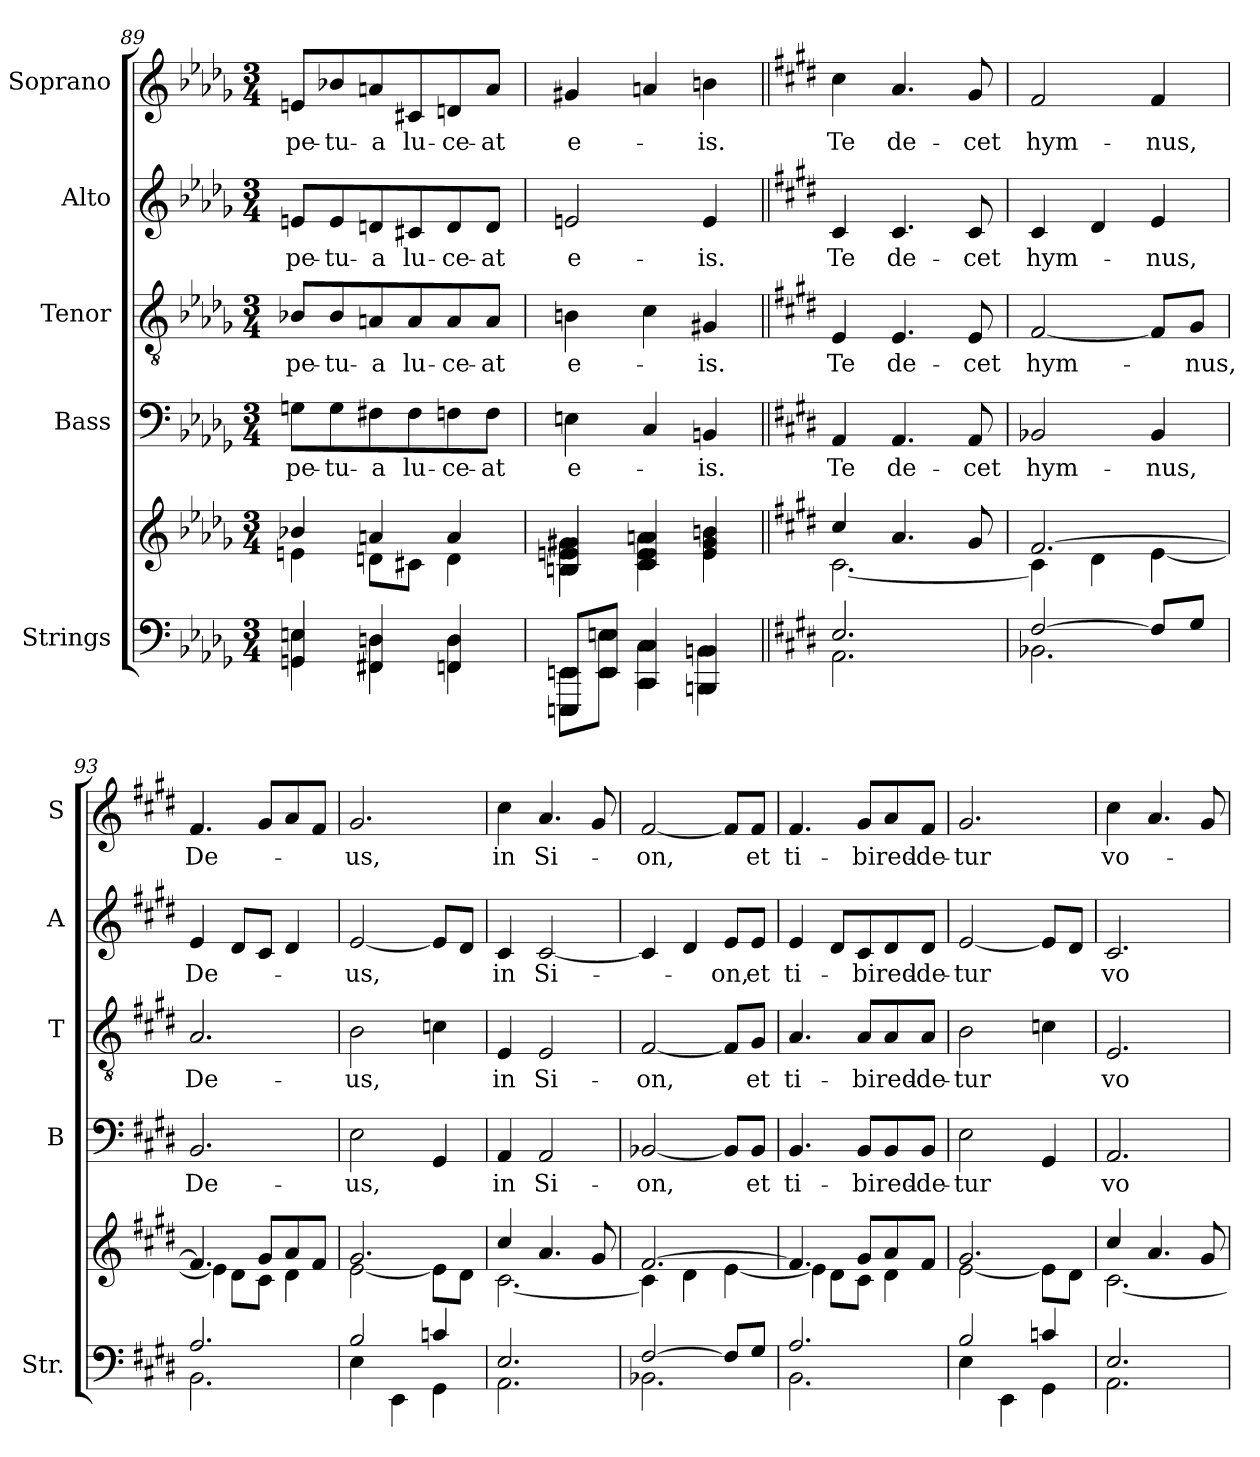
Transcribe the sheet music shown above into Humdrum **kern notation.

**kern	**kern	**kern	**text	**kern	**text	**kern	**text	**kern	**text
*part5	*part5	*part4	*part4	*part3	*part3	*part2	*part2	*part1	*part1
*staff6	*staff5	*staff4	*staff4	*staff3	*staff3	*staff2	*staff2	*staff1	*staff1
*I"Strings	*	*I"Bass	*	*I"Tenor	*	*I"Alto	*	*I"Soprano	*
*I'Str.	*	*I'B	*	*I'T	*	*I'A	*	*I'S	*
*clefF4	*clefG2	*clefF4	*	*clefGv2	*	*clefG2	*	*clefG2	*
*k[b-e-a-d-g-]	*k[b-e-a-d-g-]	*k[b-e-a-d-g-]	*	*k[b-e-a-d-g-]	*	*k[b-e-a-d-g-]	*	*k[b-e-a-d-g-]	*
*D-:	*D-:	*D-:	*	*D-:	*	*D-:	*	*D-:	*
*M3/4	*M3/4	*M3/4	*	*M3/4	*	*M3/4	*	*M3/4	*
=89	=89	=89	=89	=89	=89	=89	=89	=89	=89
*^	*^	*	*	*	*	*	*	*	*
!	!	!	!	!	!LO:LY:b	!	!LO:LY:b	!	!LO:LY:b	!	!LO:LY:b
4GGn/ 4En/	4GG\ 4E\	4b-X/	4en\	8Gn\L	-pe-	8B-X/L	-pe-	8en/L	-pe-	8en/L	-pe-
!	!	!	!	!	!LO:LY:b	!	!LO:LY:b	!	!LO:LY:b	!	!LO:LY:b
.	.	.	.	8G\	-tu-	8B-/	-tu-	8e/	-tu-	8b-X/	-tu-
!	!	!	!	!	!LO:LY:b	!	!LO:LY:b	!	!LO:LY:b	!	!LO:LY:b
4FF#X/ 4Dn/	4FF#\ 4D\	4an/	8dn\L	8F#X\	-a	8An/	-a	8dn/	-a	8an/	-a
!	!	!	!	!	!LO:LY:b	!	!LO:LY:b	!	!LO:LY:b	!	!LO:LY:b
.	.	.	8c#X\J	8F#\	lu-	8A/	lu-	8c#X/	lu-	8c#X/	lu-
!	!	!	!	!	!LO:LY:b	!	!LO:LY:b	!	!LO:LY:b	!	!LO:LY:b
4FFn/ 4D/	4FF\ 4D\	4a/	4d\	8Fn\	-ce-	8A/	-ce-	8d/	-ce-	8dn/	-ce-
!	!	!	!	!	!LO:LY:b	!	!LO:LY:b	!	!LO:LY:b	!	!LO:LY:b
.	.	.	.	8F\J	-at	8A/J	-at	8d/J	-at	8a/J	-at
!!LO:PB:g=z
=90	=90	=90	=90	=90	=90	=90	=90	=90	=90	=90	=90
!	!	!	!	!	!LO:LY:b	!	!LO:LY:b	!	!LO:LY:b	!	!LO:LY:b
8EEEn/ 8EEn/L	8EEE\ 8EE\L	4Bn/ 4en/ 4g#X/	4B\ 4e\ 4g#\	4En\	e-	4Bn\	e-	2en/	e-	4g#X/	e-
8EE/ 8En/J	8EE\ 8E\J	.	.	.	.	.	.	.	.	.	.
4CC/ 4C/	4CC\ 4C\	4c/ 4e/ 4an/	4c\ 4e\ 4a\	4C/	.	4c\	.	.	.	4an/	.
!	!	!	!	!	!LO:LY:b	!	!LO:LY:b	!	!LO:LY:b	!	!LO:LY:b
4BBBn/ 4BBn/	4BBB\ 4BB\	4e/ 4g#/ 4bn/	4e\ 4g#\ 4b\	4BBn/	-is.	4G#X/	-is.	4e/	-is.	4bn\	-is.
=91||	=91||	=91||	=91||	=91||	=91||	=91||	=91||	=91||	=91||	=91||	=91||
*k[f#c#g#d#]	*	*k[f#c#g#d#]	*	*k[f#c#g#d#]	*	*k[f#c#g#d#]	*	*k[f#c#g#d#]	*	*k[f#c#g#d#]	*
*E:	*	*E:	*	*E:	*	*E:	*	*E:	*	*E:	*
!	!	!	!	!	!LO:LY:b	!	!LO:LY:b	!	!LO:LY:b	!	!LO:LY:b
2.E/	2.AA\	4cc#/	[2.c#\	4AA/	Te	4E/	Te	4c#/	Te	4cc#\	Te
!	!	!	!	!	!LO:LY:b	!	!LO:LY:b	!	!LO:LY:b	!	!LO:LY:b
.	.	4.a/	.	4.AA/	de-	4.E/	de-	4.c#/	de-	4.a/	de-
!	!	!	!	!	!LO:LY:b	!	!LO:LY:b	!	!LO:LY:b	!	!LO:LY:b
.	.	8g#/	.	8AA/	-cet	8E/	-cet	8c#/	-cet	8g#/	-cet
=92	=92	=92	=92	=92	=92	=92	=92	=92	=92	=92	=92
!	!	!	!	!	!LO:LY:b	!	!LO:LY:b	!	!LO:LY:b	!	!LO:LY:b
[2F#/	2.BB-X\	[2.f#/	4c#\]	2BB-X/	hym-	[2F#/	hym-	4c#/	hym-	2f#/	hym-
.	.	.	4d#\	.	.	.	.	4d#/	.	.	.
!	!	!	!	!	!LO:LY:b	!	!	!	!LO:LY:b	!	!LO:LY:b
8F#/L]	.	.	[4e\	4BB-/	-nus,	8F#/L]	.	4e/	-nus,	4f#/	-nus,
!	!	!	!	!	!	!	!LO:LY:b	!	!	!	!
8G#/J	.	.	.	.	.	8G#/J	-nus,	.	.	.	.
=93	=93	=93	=93	=93	=93	=93	=93	=93	=93	=93	=93
!	!	!	!	!	!LO:LY:b	!	!LO:LY:b	!	!LO:LY:b	!	!LO:LY:b
2.A/	2.BB\	4.f#/]	4e\]	2.BB/	De-	2.A/	De-	4e/	De-	4.f#/	De-
.	.	.	8d#\L	.	.	.	.	8d#/L	.	.	.
.	.	8g#/L	8c#\J	.	.	.	.	8c#/J	.	8g#/L	.
.	.	8a/	4d#\	.	.	.	.	4d#/	.	8a/	.
.	.	8f#/J	.	.	.	.	.	.	.	8f#/J	.
=94	=94	=94	=94	=94	=94	=94	=94	=94	=94	=94	=94
!	!	!	!	!	!LO:LY:b	!	!LO:LY:b	!	!LO:LY:b	!	!LO:LY:b
2B/	4E\	2.g#/	[2e\	2E\	-us,	2B\	-us,	[2e/	-us,	2.g#/	-us,
.	4EE\	.	.	.	.	.	.	.	.	.	.
4cn/	4GG#\	.	8e\L]	4GG#/	.	4cn\	.	8e/L]	.	.	.
.	.	.	8d#\J	.	.	.	.	8d#/J	.	.	.
!!LO:LB:g=z
=95	=95	=95	=95	=95	=95	=95	=95	=95	=95	=95	=95
!	!	!	!	!	!LO:LY:b	!	!LO:LY:b	!	!LO:LY:b	!	!LO:LY:b
2.E/	2.AA\	4cc#/	[2.c#\	4AA/	in	4E/	in	4c#/	in	4cc#\	in
!	!	!	!	!	!LO:LY:b	!	!LO:LY:b	!	!LO:LY:b	!	!LO:LY:b
.	.	4.a/	.	2AA/	Si-	2E/	Si-	[2c#/	Si-	4.a/	Si-
.	.	8g#/	.	.	.	.	.	.	.	8g#/	.
=96	=96	=96	=96	=96	=96	=96	=96	=96	=96	=96	=96
!	!	!	!	!	!LO:LY:b	!	!LO:LY:b	!	!	!	!LO:LY:b
[2F#/	2.BB-X\	[2.f#/	4c#\]	[2BB-X/	-on,	[2F#/	-on,	4c#/]	.	[2f#/	-on,
.	.	.	4d#\	.	.	.	.	4d#/	.	.	.
!	!	!	!	!	!	!	!	!	!LO:LY:b	!	!
8F#/L]	.	.	[4e\	8BB-/L]	.	8F#/L]	.	8e/L	-on,	8f#/L]	.
!	!	!	!	!	!LO:LY:b	!	!LO:LY:b	!	!LO:LY:b	!	!LO:LY:b
8G#/J	.	.	.	8BB-/J	et	8G#/J	et	8e/J	et	8f#/J	et
=97	=97	=97	=97	=97	=97	=97	=97	=97	=97	=97	=97
!	!	!	!	!	!LO:LY:b	!	!LO:LY:b	!	!LO:LY:b	!	!LO:LY:b
2.A/	2.BB\	4.f#/]	4e\]	4.BB/	ti-	4.A/	ti-	4e/	ti-	4.f#/	ti-
.	.	.	8d#\L	.	.	.	.	8d#/L	.	.	.
!	!	!	!	!	!LO:LY:b	!	!LO:LY:b	!	!LO:LY:b	!	!LO:LY:b
.	.	8g#/L	8c#\J	8BB/L	-bi	8A/L	-bi	8c#/	-bi	8g#/L	-bi
!	!	!	!	!	!LO:LY:b	!	!LO:LY:b	!	!LO:LY:b	!	!LO:LY:b
.	.	8a/	4d#\	8BB/	red-	8A/	red-	8d#/	red-	8a/	red-
!	!	!	!	!	!LO:LY:b	!	!LO:LY:b	!	!LO:LY:b	!	!LO:LY:b
.	.	8f#/J	.	8BB/J	-de-	8A/J	-de-	8d#/J	-de-	8f#/J	-de-
=98	=98	=98	=98	=98	=98	=98	=98	=98	=98	=98	=98
!	!	!	!	!	!LO:LY:b	!	!LO:LY:b	!	!LO:LY:b	!	!LO:LY:b
2B/	4E\	2.g#/	[2e\	2E\	-tur	2B\	-tur	[2e/	-tur	2.g#/	-tur
.	4EE\	.	.	.	.	.	.	.	.	.	.
4cn/	4GG#\	.	8e\L]	4GG#/	.	4cn\	.	8e/L]	.	.	.
.	.	.	8d#\J	.	.	.	.	8d#/J	.	.	.
=99	=99	=99	=99	=99	=99	=99	=99	=99	=99	=99	=99
!	!	!	!	!	!LO:LY:b	!	!LO:LY:b	!	!LO:LY:b	!	!LO:LY:b
2.E/	2.AA\	4cc#/	[2.c#\	2.AA/	vo-	2.E/	vo-	2.c#/	vo-	4cc#\	vo-
.	.	4.a/	.	.	.	.	.	.	.	4.a/	.
.	.	8g#/	.	.	.	.	.	.	.	8g#/	.
*v	*v	*	*	*	*	*	*	*	*	*	*
*	*v	*v	*	*	*	*	*	*	*	*
=	=	=	=	=	=	=	=	=	=
*-	*-	*-	*-	*-	*-	*-	*-	*-	*-
